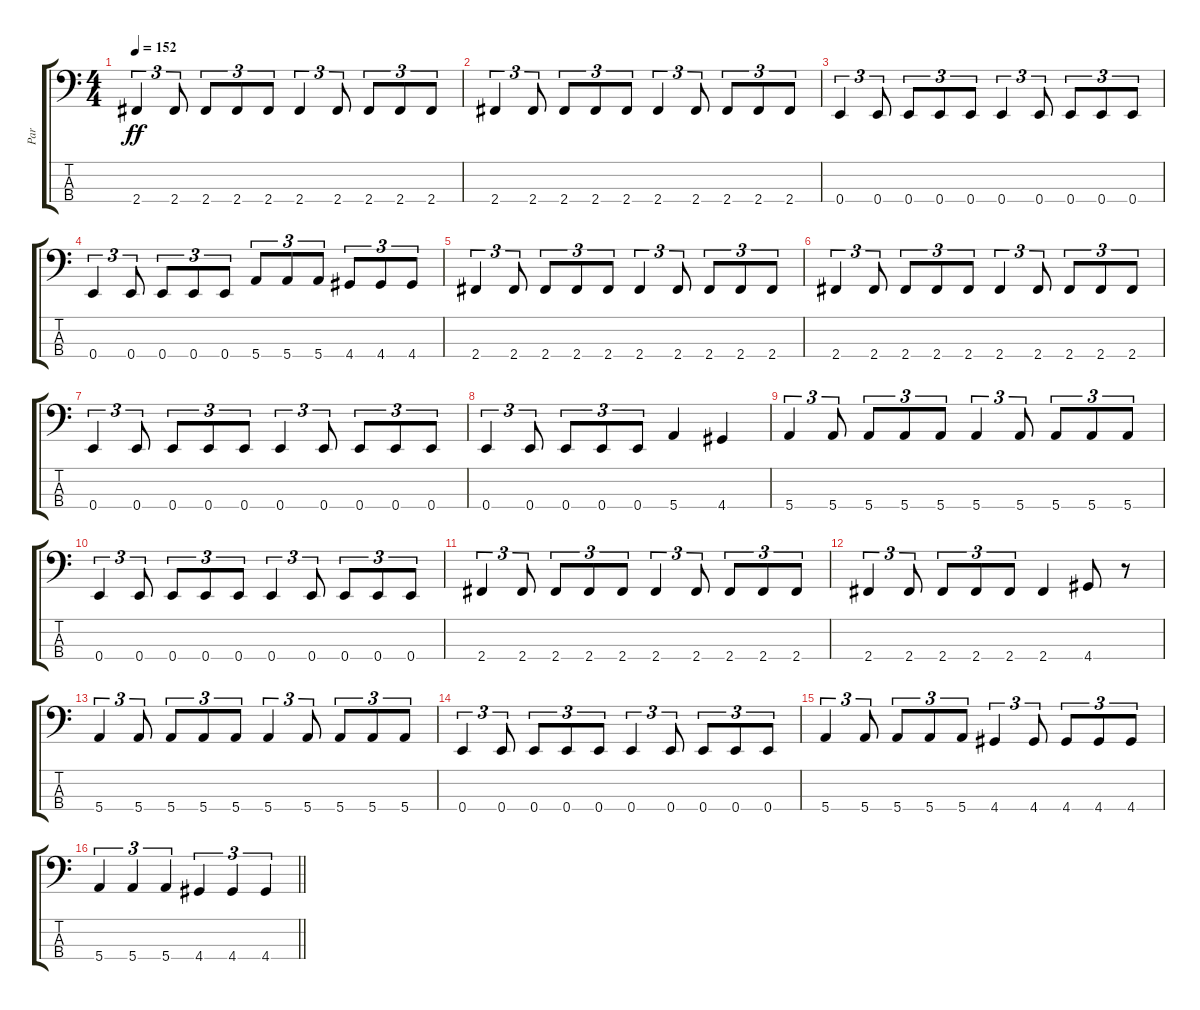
\track ("Par" "Par") {instrument electricbassfinger}
\staff {score tabs}
\tuning (G2 D2 A1 E1) {hide}
\ts (4 4)
\tempo 152
\clef f4
\ks c
2.4.4{tu (3 2) dy ff} 2.4.8{tu (3 2)} 2.4.8{tu (3 2)} 2.4.8{tu (3 2)} 2.4.8{tu (3 2)} 2.4.4{tu (3 2)} 2.4.8{tu (3 2)} 2.4.8{tu (3 2)} 2.4.8{tu (3 2)} 2.4.8{tu (3 2)} |
2.4.4{tu (3 2)} 2.4.8{tu (3 2)} 2.4.8{tu (3 2)} 2.4.8{tu (3 2)} 2.4.8{tu (3 2)} 2.4.4{tu (3 2)} 2.4.8{tu (3 2)} 2.4.8{tu (3 2)} 2.4.8{tu (3 2)} 2.4.8{tu (3 2)} |
0.4.4{tu (3 2)} 0.4.8{tu (3 2)} 0.4.8{tu (3 2)} 0.4.8{tu (3 2)} 0.4.8{tu (3 2)} 0.4.4{tu (3 2)} 0.4.8{tu (3 2)} 0.4.8{tu (3 2)} 0.4.8{tu (3 2)} 0.4.8{tu (3 2)} |
0.4.4{tu (3 2)} 0.4.8{tu (3 2)} 0.4.8{tu (3 2)} 0.4.8{tu (3 2)} 0.4.8{tu (3 2)} 5.4.8{tu (3 2)} 5.4.8{tu (3 2)} 5.4.8{tu (3 2)} 4.4.8{tu (3 2)} 4.4.8{tu (3 2)} 4.4.8{tu (3 2)} |
2.4.4{tu (3 2)} 2.4.8{tu (3 2)} 2.4.8{tu (3 2)} 2.4.8{tu (3 2)} 2.4.8{tu (3 2)} 2.4.4{tu (3 2)} 2.4.8{tu (3 2)} 2.4.8{tu (3 2)} 2.4.8{tu (3 2)} 2.4.8{tu (3 2)} |
2.4.4{tu (3 2)} 2.4.8{tu (3 2)} 2.4.8{tu (3 2)} 2.4.8{tu (3 2)} 2.4.8{tu (3 2)} 2.4.4{tu (3 2)} 2.4.8{tu (3 2)} 2.4.8{tu (3 2)} 2.4.8{tu (3 2)} 2.4.8{tu (3 2)} |
0.4.4{tu (3 2)} 0.4.8{tu (3 2)} 0.4.8{tu (3 2)} 0.4.8{tu (3 2)} 0.4.8{tu (3 2)} 0.4.4{tu (3 2)} 0.4.8{tu (3 2)} 0.4.8{tu (3 2)} 0.4.8{tu (3 2)} 0.4.8{tu (3 2)} |
0.4.4{tu (3 2)} 0.4.8{tu (3 2)} 0.4.8{tu (3 2)} 0.4.8{tu (3 2)} 0.4.8{tu (3 2)} 5.4.4 4.4.4 |
5.4.4{tu (3 2)} 5.4.8{tu (3 2)} 5.4.8{tu (3 2)} 5.4.8{tu (3 2)} 5.4.8{tu (3 2)} 5.4.4{tu (3 2)} 5.4.8{tu (3 2)} 5.4.8{tu (3 2)} 5.4.8{tu (3 2)} 5.4.8{tu (3 2)} |
0.4.4{tu (3 2)} 0.4.8{tu (3 2)} 0.4.8{tu (3 2)} 0.4.8{tu (3 2)} 0.4.8{tu (3 2)} 0.4.4{tu (3 2)} 0.4.8{tu (3 2)} 0.4.8{tu (3 2)} 0.4.8{tu (3 2)} 0.4.8{tu (3 2)} |
2.4.4{tu (3 2)} 2.4.8{tu (3 2)} 2.4.8{tu (3 2)} 2.4.8{tu (3 2)} 2.4.8{tu (3 2)} 2.4.4{tu (3 2)} 2.4.8{tu (3 2)} 2.4.8{tu (3 2)} 2.4.8{tu (3 2)} 2.4.8{tu (3 2)} |
2.4.4{tu (3 2)} 2.4.8{tu (3 2)} 2.4.8{tu (3 2)} 2.4.8{tu (3 2)} 2.4.8{tu (3 2)} 2.4.4 4.4.8 r.8 |
5.4.4{tu (3 2)} 5.4.8{tu (3 2)} 5.4.8{tu (3 2)} 5.4.8{tu (3 2)} 5.4.8{tu (3 2)} 5.4.4{tu (3 2)} 5.4.8{tu (3 2)} 5.4.8{tu (3 2)} 5.4.8{tu (3 2)} 5.4.8{tu (3 2)} |
0.4.4{tu (3 2)} 0.4.8{tu (3 2)} 0.4.8{tu (3 2)} 0.4.8{tu (3 2)} 0.4.8{tu (3 2)} 0.4.4{tu (3 2)} 0.4.8{tu (3 2)} 0.4.8{tu (3 2)} 0.4.8{tu (3 2)} 0.4.8{tu (3 2)} |
5.4.4{tu (3 2)} 5.4.8{tu (3 2)} 5.4.8{tu (3 2)} 5.4.8{tu (3 2)} 5.4.8{tu (3 2)} 4.4.4{tu (3 2)} 4.4.8{tu (3 2)} 4.4.8{tu (3 2)} 4.4.8{tu (3 2)} 4.4.8{tu (3 2)} |
\barLineRight lightlight
5.4.4{tu (3 2)} 5.4.4{tu (3 2)} 5.4.4{tu (3 2)} 4.4.4{tu (3 2)} 4.4.4{tu (3 2)} 4.4.4{tu (3 2)}
